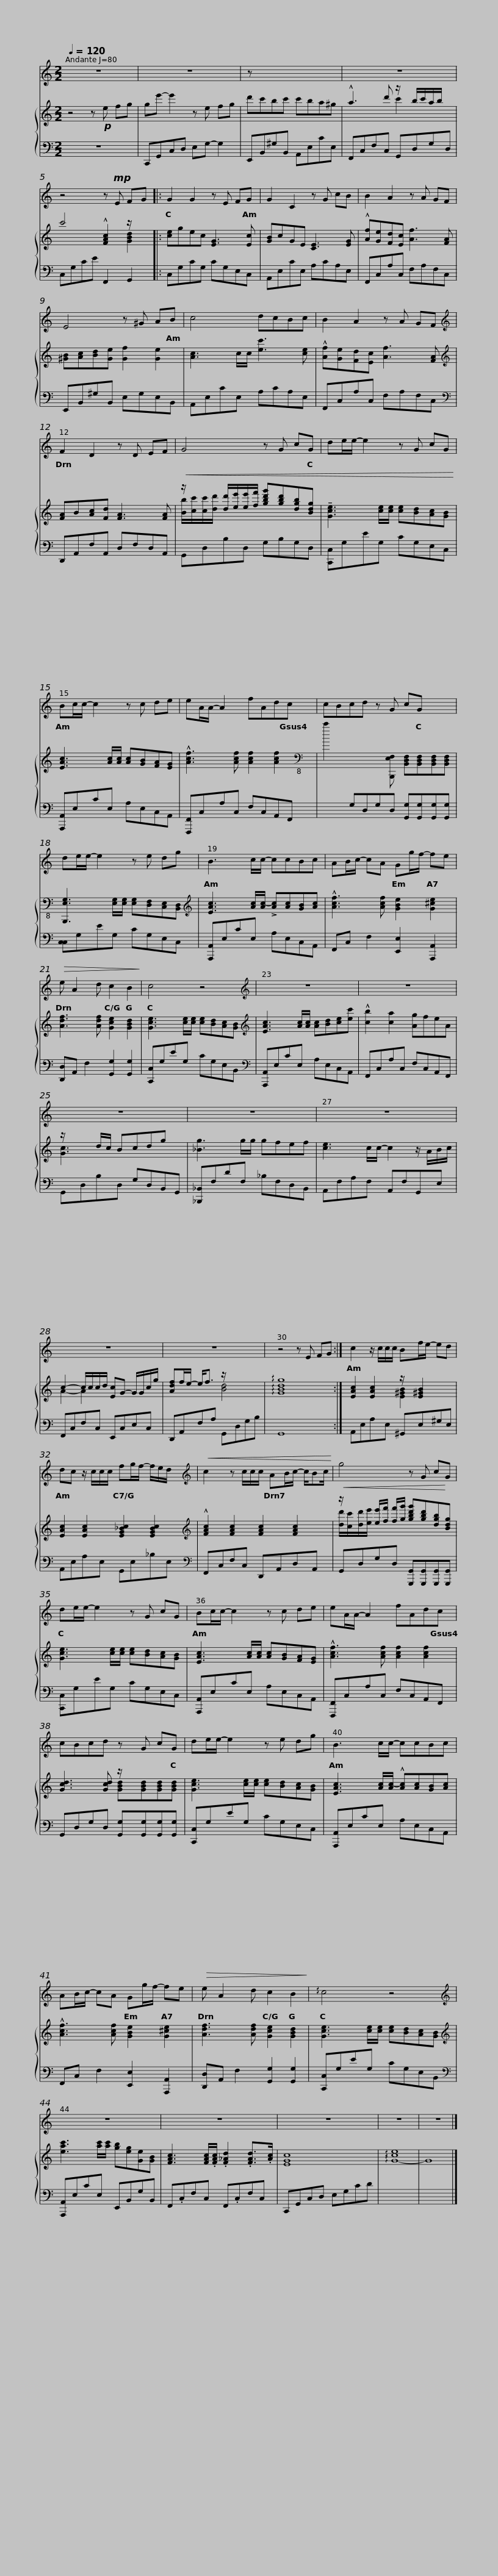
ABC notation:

X:1
%%score 1 { 2 | ( 3 4 ) }
L:1/8
Q:1/4=120
M:2/2
I:linebreak $
K:C
V:1 treble
V:2 treble
V:3 bass
V:4 bass
V:1
 z8 | z8 | z x7 |$ z8 | z4 z!mp! E FG |: %5
 G2 G2 z E FG | G2 C2 z G cB |$ B2 A2 z A GF | E4 z ^G AB | c4 dcBc | %10
 B2 A2 z A GF |$[K:treble] F2 D2 z D EF | G4 z G cG | de/e/- e2 z G cG |$ Bc/c/- c2 z c de | %15
 eA/A/- A2 fAdc | cBcd z G cG x2 | de/e/- e2 z e dg |$ B3 c/c/- ccBc | AB/c/- cA Gg/f/- fe | %20
!>(! e A2 d c2 B2!>)! | c4 z4 |$[K:treble] z8 | z8 | z8 | %25
 z8 |$ z8 | z8 | z8 |$ z4 z E FG :| %30
 c2 z/ c/c/c/ Bf/e/- ed | dc z/ c/c/c/ fg/f/- f/e/d/ x/ |$[K:treble]!<(! c2 z c/c/c/ AB/c/- c/Bc/!<)! | g4 z G cG | de/e/- e2 z G cG |$ %35
 Bc/c/- c2 z c de | eA/A/- A2 fAdc | cBcd z G cG | de/e/- e2 z e dg |$ B3 c/c/- ccBc | %40
 AB/c/- cA Gg/f/- fe |!>(! e A2 d c2 B2!>)! | !arpeggio!c4 z4 |$[K:treble] z8 | z8 | %45
 z8 | z8 | z8 |] %48
V:2
 z4 z!p! e fg | ge'- e'2 z e fg | d'c'bc' c'ba^g |$ !^!a3 d' z/ x/ b/c'/a/b/ x | c'4 !^![FAc]2 z/ x3/2 |: %5
 [ce]gec [EG]3 [Ec] | [GB]cGE [CE]3 [EG] |$ !^![Af][Ge][Fd][Ec] [Af]3 [FA] | [^GB][Ac][Bd][Ge] [Gf]2 [Ge]2 | [Ac]3 c/c/ [ec']3 [ce] | %10
 !^![Af][Ge][Fd][Ec] [Af]3 [FA] |$[K:treble] [FA]B[Ac][Fd] [FA]3 [FA] |!<(! z/ x3/2 [dd']/[ee']/[ee']/[ff']/ [gbd'g'][gbd'][dgb][Bdg] | !tenuto![Gce]3 [ce]/[ce]/ [ce][Bd][Ac][GB] |$ [EAc]3 [Ac]/[Ac]/ [Ac][GB][FA][EG] | %15
 !^![Acf]3 [Acf] [Acf]2 [Acf]2 |[K:bass-8] c'2[I:staff +1] G,D,G,D, [G,,G,][G,,G,][G,,G,][G,,G,] |[I:staff -1] [B,,,E,G,]3 [E,G,]/[E,G,]/ [E,G,][D,F,][C,E,][B,,D,] |$[K:treble] [EAc]3 [Ac]/[Ac-]/ !>![Ac][Ac][GB][Ac] | !^![Acf]3 [Acf] [GBe]2 [G^ce]2 | %20
 [Adf]3 [Adf] [Gce]2 [GBd]2 | [Gce]3 [ce]/[ce]/ [ce][Bd][Ac][GB] |$[K:treble] [EAc]3 [Ac]/[Ac]/ [Ac][Bd][ce][ec'] | !^![cb]2 [ca]2 [Ag]feA | z/ x3/2 d/c/ Bcdg x | %25
 [_Bg]3 g/g/ gfef |$ [ce]3 c/c/- c2 z/ A/B/c/ | c2- c/c/c/d/ [Ec]G- G/G/c/g/ | [Adf]f/e/- e<f z/ x7/2 |$ !arpeggio!g8 :| %30
 [EAc]2 [EAc]2 z/ x/ [E^GB]2 x | [EAc]2 [EAc]2 [EG_Bc]2 [EGBc]2 |$[K:treble] !^![FAc]2 [FAc]2 [FAc]2 [FAc]2 x/ |!<(! z/ x3/2 [ee']/[ff']/ [ff']/[gg']/ [gbd'g'][gbd'][dgb]!<)![Bdg] | [Gce]3 [ce]/[ce]/ [ce][Bd][Ac][GB] |$ %35
 [EAc]3 [Ac]/[Ac]/ [Ac][GB][FA][EG] | !^![Acf]3 [Acf] [Acf]2 [Acf]2 | [Gcd]3 [Gcd] z/ x7/2 | [Gce]3 [ce]/[ce]/ [ce][Bd][Ac][GB] |$ [EAc]3 [Ac]/[Ac-]/ !^![Ac][Ac][GB][Ac] | %40
 !^![Acf]3 [Acf] [GBe]2 [G^ce]2 | [Adf]3 [Adf] [Gce]2 [GBd]2 | [Gce]3 [ce]/[ce]/ [ce][Bd][Ac][GB] |$[K:treble] [eac']3 [ac']/[ac']/ [gb][eg][Ge][GB] | [FAc]3 [FAc]/.[FAc]/ .[F_Ad]2 .[FAd]>.[Ac] | %45
 c8 | !arpeggio![ce]8 | x8 |] %48
V:3
 z8 | C,,G,,C,D, E,G,- G,2 | E,,B,,^G,B,, A,,E,CE, |$ F,,C,F,C, G,,D,G,D, | C,G,CE F,,2 G,,2 |: %5
 C,G,CG, CG,E,C, | A,,E,CE, A,CA,E, |$ F,,C,A,C, F,A,F,C, | E,,B,,^G,B,, E,G,E,B,, | A,,E,CE, A,CA,E, | %10
 F,,C,A,C, F,A,F,C, |$[K:bass] D,,A,,F,A,, D,F,D,A,, |[I:staff -1] [Bb]/[cc']/[cc']/[dd']/[I:staff +1] x6 | [C,,C,]G,EG, CG,E,C, |$ [A,,,A,,]E,CE, A,E,C,A,, | %15
 [F,,,F,,]C,A,C, F,C,A,,F,, | x5[I:staff -1] [B,,,E,F,] [B,,D,F,][B,,D,F,][B,,D,F,][B,,D,F,] |[I:staff +1] [C,C,]G,EG, CG,E,C, |$ [A,,,A,,]E,CE, A,E,C,A,, | F,,C, F,2 [E,,E,]2 [A,,,A,,]2 | %20
 [D,,D,]A,, F,2 [G,,G,]2 [G,,G,]2 | [C,,C,]G,EG, CG,E,B,, |$[K:bass] [A,,,A,,]E,CE, A,E,C,A,, | F,,C,A,C, F,C,A,,F,, |[I:staff -1] [Gc]3[I:staff +1] x5 | %25
 [_B,,,_B,,]F,DF, _B,F,D,B,, |$ A,,F,A,F, A,,F,G,,E, |[I:staff -1] A2- A2[I:staff +1] x4 | D,,A,,F,A, G,,D,G,B, |$[I:staff -1] !arpeggio![GBd]8 :| %30
[I:staff +1] A,,E,A,E, ^G,,E,^G,E, | A,,E,A,E, G,,E,_B,E, |$[K:bass] F,,C,F,C, D,,A,,D,A,, x/ |[I:staff -1] [dd']/[cc']/[dd']/[ee']/[I:staff +1] x6 | [C,,C,]G,EG, CG,E,C, |$ %35
 [A,,,A,,]E,CE, A,E,C,A,, | [F,,,F,,]C,A,C, F,C,A,,F,, | G,,D,G,D, [G,,G,][G,,G,][G,,G,][G,,G,] | [C,,C,]G,EG, CG,E,C, |$ [A,,,A,,]E,CE, A,E,C,A,, | %40
 F,,C, F,2 [E,,E,]2 [A,,,A,,]2 | [D,,D,]A,, F,2 [G,,G,]2 [G,,G,]2 | [C,,C,]G,EG, CG,E,B,, |$[K:bass] [A,,,A,,]E,CE, E,,B,,G,B,, | F,,.C,F,C, F,,.C,F,C, | %45
[I:staff -1] [EG]8 | !arpeggio!G8- | G8 |] %48
V:4
 x8 | x8 | x8 |$ x4[I:staff -1] c'2 x2 | x6 [GBd]2 |: %5
 x8 | x8 |$ x8 | x8 | x8 | %10
 x8 |$[I:staff +1][K:bass] x8 | G,,D,B,D, G,B,G,D, | x8 |$ x8 | %15
 x8 | x10 | x8 |$ x8 | x8 | %20
 x8 | x8 |$[K:bass] x8 | x8 | G,,D,B,D, G,D,B,,G,, | %25
 x8 |$ x8 | F,,C,F,C, E,,C,E,C, | x4[I:staff -1] [Bd]4 |$[I:staff +1] G,,8 :| %30
 x4[I:staff -1] [E^GB]2 x2 | x8 |$[I:staff +1][K:bass] x17/2 | G,,D,G,D, [G,,,G,,][G,,,G,,][G,,,G,,][G,,,G,,] | x8 |$ %35
 x8 | x8 | x4[I:staff -1] [GBd][GBd][GBd][GBd] | x8 |$ x8 | %40
 x8 | x8 | x8 |$[I:staff +1][K:bass] x8 | x8 | %45
 C,,G,,C,D, E,G,CD | x8 | x8 |] %48
